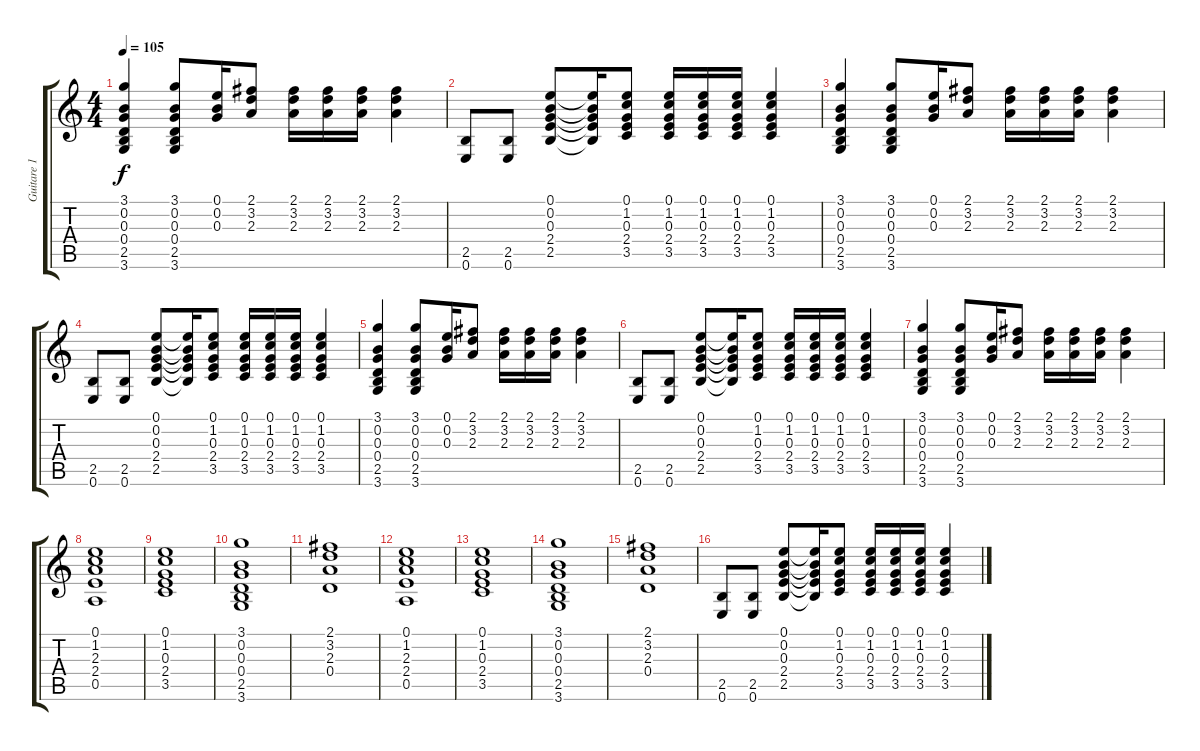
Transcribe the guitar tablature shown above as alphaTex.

\track ("Guitare 1" "Guitare 1") {instrument electricguitarjazz}
\staff {score tabs}
\tuning (E4 B3 G3 D3 A2 E2) {hide}
\ts (4 4)
\tempo 105
\clef g2
\ks c
(3.1 0.2 0.3 0.4 2.5 3.6).4{dy f} (3.1 0.2 0.3 0.4 2.5 3.6).8 (0.1 0.2 0.3).16 (2.1 3.2 2.3).8 (2.1 3.2 2.3).16 (2.1 3.2 2.3).16 (2.1 3.2 2.3).16 (2.1 3.2 2.3).4 |
(2.5 0.6).8 (2.5 0.6).8 (0.1 0.2 0.3 2.4 2.5).8 (0.1{t} 0.2{t} 0.3{t} 2.4{t} 2.5{t}).16 (0.1 1.2 0.3 2.4 3.5).8 (0.1 1.2 0.3 2.4 3.5).16 (0.1 1.2 0.3 2.4 3.5).16 (0.1 1.2 0.3 2.4 3.5).16 (0.1 1.2 0.3 2.4 3.5).4 |
(3.1 0.2 0.3 0.4 2.5 3.6).4 (3.1 0.2 0.3 0.4 2.5 3.6).8 (0.1 0.2 0.3).16 (2.1 3.2 2.3).8 (2.1 3.2 2.3).16 (2.1 3.2 2.3).16 (2.1 3.2 2.3).16 (2.1 3.2 2.3).4 |
(2.5 0.6).8 (2.5 0.6).8 (0.1 0.2 0.3 2.4 2.5).8 (0.1{t} 0.2{t} 0.3{t} 2.4{t} 2.5{t}).16 (0.1 1.2 0.3 2.4 3.5).8 (0.1 1.2 0.3 2.4 3.5).16 (0.1 1.2 0.3 2.4 3.5).16 (0.1 1.2 0.3 2.4 3.5).16 (0.1 1.2 0.3 2.4 3.5).4 |
(3.1 0.2 0.3 0.4 2.5 3.6).4 (3.1 0.2 0.3 0.4 2.5 3.6).8 (0.1 0.2 0.3).16 (2.1 3.2 2.3).8 (2.1 3.2 2.3).16 (2.1 3.2 2.3).16 (2.1 3.2 2.3).16 (2.1 3.2 2.3).4 |
(2.5 0.6).8 (2.5 0.6).8 (0.1 0.2 0.3 2.4 2.5).8 (0.1{t} 0.2{t} 0.3{t} 2.4{t} 2.5{t}).16 (0.1 1.2 0.3 2.4 3.5).8 (0.1 1.2 0.3 2.4 3.5).16 (0.1 1.2 0.3 2.4 3.5).16 (0.1 1.2 0.3 2.4 3.5).16 (0.1 1.2 0.3 2.4 3.5).4 |
(3.1 0.2 0.3 0.4 2.5 3.6).4 (3.1 0.2 0.3 0.4 2.5 3.6).8 (0.1 0.2 0.3).16 (2.1 3.2 2.3).8 (2.1 3.2 2.3).16 (2.1 3.2 2.3).16 (2.1 3.2 2.3).16 (2.1 3.2 2.3).4 |
(0.1 1.2 2.3 2.4 0.5).1 |
(0.1 1.2 0.3 2.4 3.5).1 |
(3.1 0.2 0.3 0.4 2.5 3.6).1 |
(2.1 3.2 2.3 0.4).1 |
(0.1 1.2 2.3 2.4 0.5).1 |
(0.1 1.2 0.3 2.4 3.5).1 |
(3.1 0.2 0.3 0.4 2.5 3.6).1 |
(2.1 3.2 2.3 0.4).1 |
(2.5 0.6).8 (2.5 0.6).8 (0.1 0.2 0.3 2.4 2.5).8 (0.1{t} 0.2{t} 0.3{t} 2.4{t} 2.5{t}).16 (0.1 1.2 0.3 2.4 3.5).8 (0.1 1.2 0.3 2.4 3.5).16 (0.1 1.2 0.3 2.4 3.5).16 (0.1 1.2 0.3 2.4 3.5).16 (0.1 1.2 0.3 2.4 3.5).4
